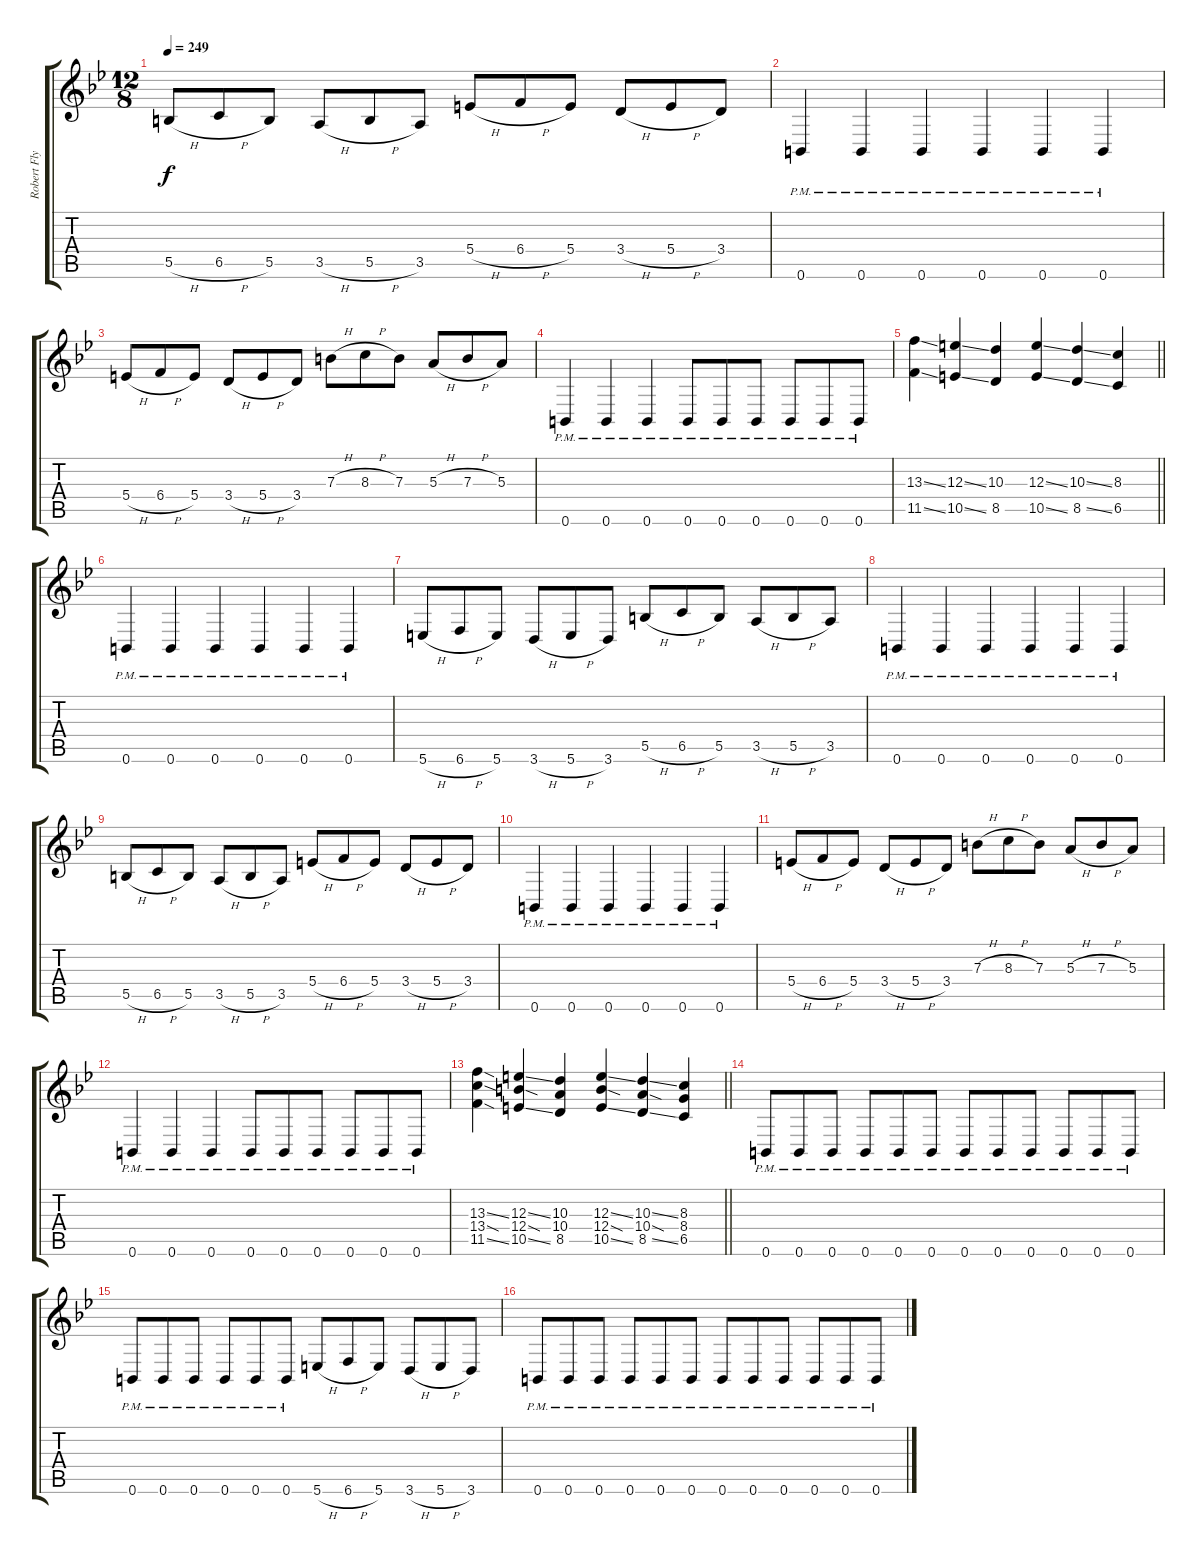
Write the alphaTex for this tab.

\track ("Robert Flynn" "Robert Fly") {instrument distortionguitar}
\staff {score tabs}
\tuning (Db4 Ab3 E3 B2 Gb2 B1) {hide}
\ts (12 8)
\tempo 249
\clef g2
\ks bb
5.5{h}.8{dy f} 6.5{h}.8 5.5.8 3.5{h}.8 5.5{h}.8 3.5.8 5.4{h}.8 6.4{h}.8 5.4.8 3.4{h}.8 5.4{h}.8 3.4.8 |
0.6{pm}.4 0.6{pm}.4 0.6{pm}.4 0.6{pm}.4 0.6{pm}.4 0.6{pm}.4 |
5.4{h}.8 6.4{h}.8 5.4.8 3.4{h}.8 5.4{h}.8 3.4.8 7.3{h}.8 8.3{h}.8 7.3.8 5.3{h}.8 7.3{h}.8 5.3.8 |
0.6{pm}.4 0.6{pm}.4 0.6{pm}.4 0.6{pm}.8 0.6{pm}.8 0.6{pm}.8 0.6{pm}.8 0.6{pm}.8 0.6{pm}.8 |
\barLineRight lightlight
(13.3{ss} 11.5{ss}).4 (12.3{ss} 10.5{ss}).4 (10.3 8.5).4 (12.3{ss} 10.5{ss}).4 (10.3{ss} 8.5{ss}).4 (8.3 6.5).4 |
0.6{pm}.4 0.6{pm}.4 0.6{pm}.4 0.6{pm}.4 0.6{pm}.4 0.6{pm}.4 |
5.6{h}.8 6.6{h}.8 5.6.8 3.6{h}.8 5.6{h}.8 3.6.8 5.5{h}.8 6.5{h}.8 5.5.8 3.5{h}.8 5.5{h}.8 3.5.8 |
0.6{pm}.4 0.6{pm}.4 0.6{pm}.4 0.6{pm}.4 0.6{pm}.4 0.6{pm}.4 |
5.5{h}.8 6.5{h}.8 5.5.8 3.5{h}.8 5.5{h}.8 3.5.8 5.4{h}.8 6.4{h}.8 5.4.8 3.4{h}.8 5.4{h}.8 3.4.8 |
0.6{pm}.4 0.6{pm}.4 0.6{pm}.4 0.6{pm}.4 0.6{pm}.4 0.6{pm}.4 |
5.4{h}.8 6.4{h}.8 5.4.8 3.4{h}.8 5.4{h}.8 3.4.8 7.3{h}.8 8.3{h}.8 7.3.8 5.3{h}.8 7.3{h}.8 5.3.8 |
0.6{pm}.4 0.6{pm}.4 0.6{pm}.4 0.6{pm}.8 0.6{pm}.8 0.6{pm}.8 0.6{pm}.8 0.6{pm}.8 0.6{pm}.8 |
\barLineRight lightlight
(13.3{ss} 13.4{sod} 11.5{ss}).4 (12.3{ss} 12.4{sod} 10.5{ss}).4 (10.3 10.4 8.5).4 (12.3{ss} 12.4{sod} 10.5{ss}).4 (10.3{ss} 10.4{sod} 8.5{ss}).4 (8.3 8.4 6.5).4 |
0.6{pm}.8 0.6{pm}.8 0.6{pm}.8 0.6{pm}.8 0.6{pm}.8 0.6{pm}.8 0.6{pm}.8 0.6{pm}.8 0.6{pm}.8 0.6{pm}.8 0.6{pm}.8 0.6{pm}.8 |
0.6{pm}.8 0.6{pm}.8 0.6{pm}.8 0.6{pm}.8 0.6{pm}.8 0.6{pm}.8 5.6{h}.8 6.6{h}.8 5.6.8 3.6{h}.8 5.6{h}.8 3.6.8 |
0.6{pm}.8 0.6{pm}.8 0.6{pm}.8 0.6{pm}.8 0.6{pm}.8 0.6{pm}.8 0.6{pm}.8 0.6{pm}.8 0.6{pm}.8 0.6{pm}.8 0.6{pm}.8 0.6{pm}.8
